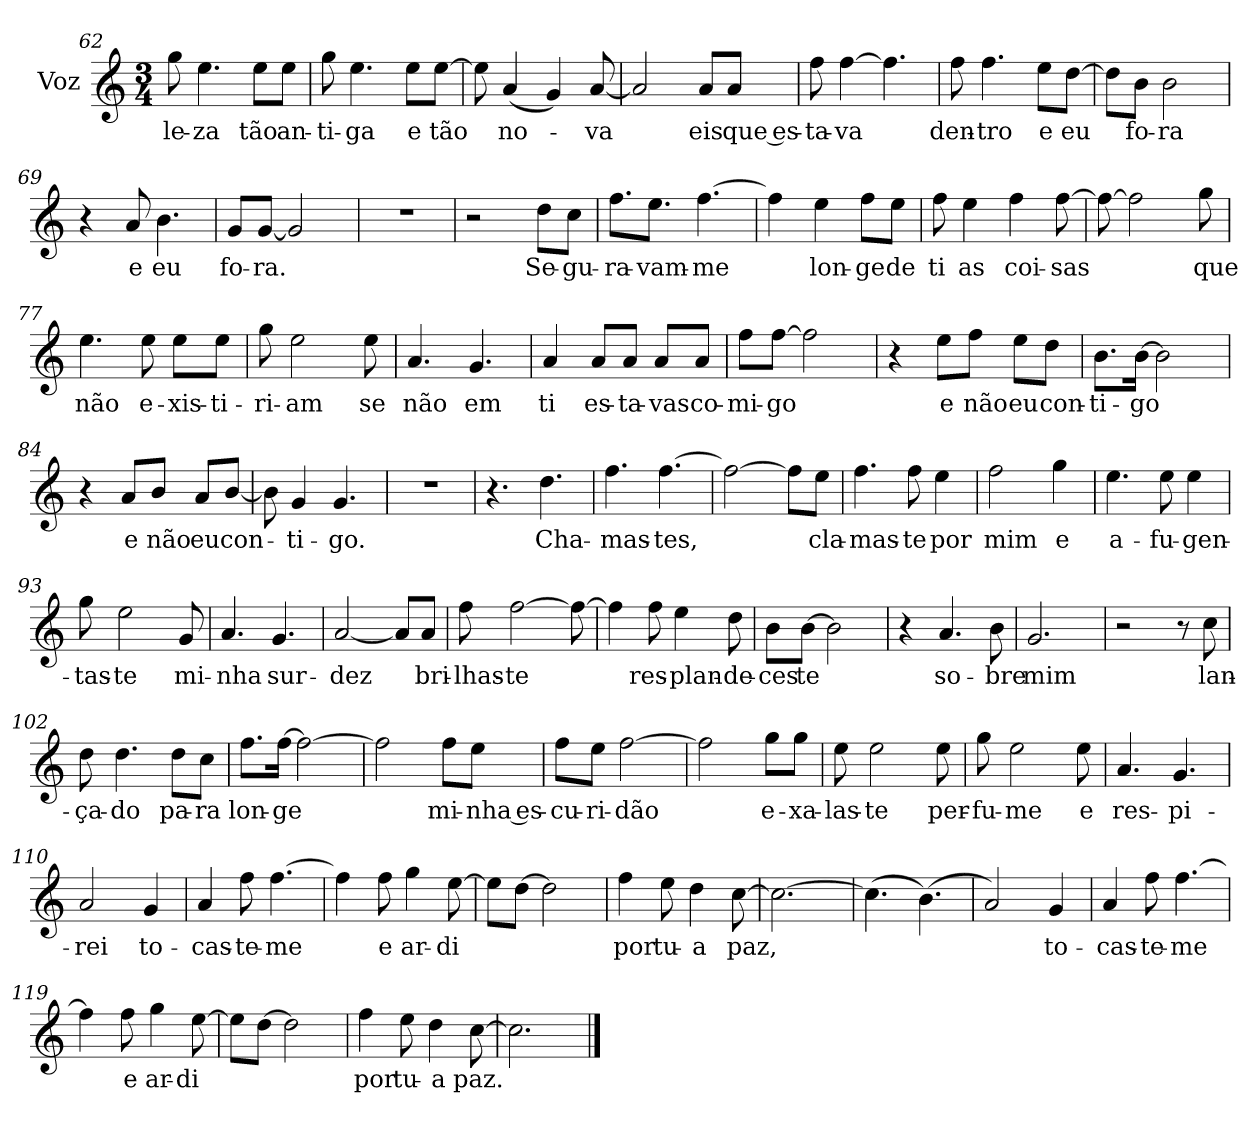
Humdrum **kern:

**kern	**text
*part1	*part1
*staff1	*staff1
*I"Voz	*
*I'Vo.	*
*clefG2	*
*k[]	*
*M3/4	*
=62	=62
!	!LO:LY:b
8gg\	-le-
!	!LO:LY:b
4.ee\	-za
!	!LO:LY:b
8ee\L	tão
!	!LO:LY:b
8ee\J	an-
=63	=63
!	!LO:LY:b
8gg\	-ti-
!	!LO:LY:b
4.ee\	-ga
!	!LO:LY:b
8ee\L	e
!	!LO:LY:b
[8ee\J	tão
=64	=64
8ee\]	.
!	!LO:LY:b
(<4a/	no-
4g/)	.
!	!LO:LY:b
[8a/	-va
!!LO:LB:g=z
=65	=65
2a/]	.
!	!LO:LY:b
8a/L	eis
!	!LO:LY:b
8a/J	que es-
=66	=66
!	!LO:LY:b
8ff\	-ta-
!	!LO:LY:b
[4ff\	-va
4.ff\]	.
=67	=67
!	!LO:LY:b
8ff\	den-
!	!LO:LY:b
4.ff\	-tro
!	!LO:LY:b
8ee\L	e
!	!LO:LY:b
[8dd\J	eu
=68	=68
8dd\L]	.
!	!LO:LY:b
8b\J	fo-
!	!LO:LY:b
2b\	-ra
=69	=69
4r	.
!	!LO:LY:b
8a/	e
!	!LO:LY:b
4.b\	eu
=70	=70
!	!LO:LY:b
8g/L	fo-
!	!LO:LY:b
[8g/J	-ra.
2g/]	.
=71	=71
2.r	.
=72	=72
2r	.
!	!LO:LY:b
8dd\L	Se-
!	!LO:LY:b
8cc\J	-gu-
=73	=73
!	!LO:LY:b
8.ff\L	-ra-
!	!LO:LY:b
8.ee\J	-vam-
!	!LO:LY:b
[4.ff\	-me
!!LO:LB:g=z
=74	=74
4ff\]	.
!	!LO:LY:b
4ee\	lon-
!	!LO:LY:b
8ff\L	-ge
!	!LO:LY:b
8ee\J	de
=75	=75
!	!LO:LY:b
8ff\	ti
!	!LO:LY:b
4ee\	as
!	!LO:LY:b
4ff\	coi-
!	!LO:LY:b
[8ff\	-sas
=76	=76
8ff\_	.
2ff\]	.
!	!LO:LY:b
8gg\	que
=77	=77
!	!LO:LY:b
4.ee\	não
!	!LO:LY:b
8ee\	e-
!	!LO:LY:b
8ee\L	-xis-
!	!LO:LY:b
8ee\J	-ti-
=78	=78
!	!LO:LY:b
8gg\	-ri-
!	!LO:LY:b
2ee\	-am
!	!LO:LY:b
8ee\	se
=79	=79
!	!LO:LY:b
4.a/	não
!	!LO:LY:b
4.g/	em
=80	=80
!	!LO:LY:b
4a/	ti
!	!LO:LY:b
8a/L	es-
!	!LO:LY:b
8a/J	-ta-
!	!LO:LY:b
8a/L	-vas
!	!LO:LY:b
8a/J	co-
=81	=81
!	!LO:LY:b
8ff\L	-mi-
!	!LO:LY:b
[8ff\J	-go
2ff\]	.
!!LO:PB:g=z
=82	=82
4r	.
!	!LO:LY:b
8ee\L	e
!	!LO:LY:b
8ff\J	não
!	!LO:LY:b
8ee\L	eu
!	!LO:LY:b
8dd\J	con-
=83	=83
!	!LO:LY:b
8.b\L	-ti-
!	!LO:LY:b
[16b\Jk	-go
2b\]	.
=84	=84
4r	.
!	!LO:LY:b
8a/L	e
!	!LO:LY:b
8b/J	não
!	!LO:LY:b
8a/L	eu
!	!LO:LY:b
[8b/J	con-
=85	=85
8b\]	.
!	!LO:LY:b
4g/	-ti-
!	!LO:LY:b
4.g/	-go.
=86	=86
2.r	.
=87	=87
4.r	.
!	!LO:LY:b
4.dd\	Cha-
=88	=88
!	!LO:LY:b
4.ff\	-mas-
!	!LO:LY:b
[4.ff\	-tes,
=89	=89
2ff\_	.
8ff\L]	.
!	!LO:LY:b
8ee\J	cla-
=90	=90
!	!LO:LY:b
4.ff\	-mas-
!	!LO:LY:b
8ff\	-te
!	!LO:LY:b
4ee\	por
!!LO:LB:g=z
=91	=91
!	!LO:LY:b
2ff\	mim
!	!LO:LY:b
4gg\	e
=92	=92
!	!LO:LY:b
4.ee\	a-
!	!LO:LY:b
8ee\	-fu-
!	!LO:LY:b
4ee\	-gen-
=93	=93
!	!LO:LY:b
8gg\	-tas-
!	!LO:LY:b
2ee\	-te
!	!LO:LY:b
8g/	mi-
=94	=94
!	!LO:LY:b
4.a/	-nha
!	!LO:LY:b
4.g/	sur-
=95	=95
!	!LO:LY:b
[2a/	-dez
8a/L]	.
!	!LO:LY:b
8a/J	bri-
=96	=96
!	!LO:LY:b
8ff\	-lhas-
!	!LO:LY:b
[2ff\	-te
8ff\_	.
=97	=97
4ff\]	.
!	!LO:LY:b
8ff\	res-
!	!LO:LY:b
4ee\	-plan-
!	!LO:LY:b
8dd\	-de-
=98	=98
!	!LO:LY:b
8b\L	-ces
!	!LO:LY:b
[8b\J	te
2b\]	.
=99	=99
4r	.
!	!LO:LY:b
4.a/	so-
!	!LO:LY:b
8b\	-bre
=100	=100
!	!LO:LY:b
2.g/	mim
!!LO:LB:g=z
=101	=101
2r	.
8r	.
!	!LO:LY:b
8cc\	lan-
=102	=102
!	!LO:LY:b
8dd\	-ça-
!	!LO:LY:b
4.dd\	-do
!	!LO:LY:b
8dd\L	pa-
!	!LO:LY:b
8cc\J	-ra
=103	=103
!	!LO:LY:b
8.ff\L	lon-
!	!LO:LY:b
[16ff\Jk	-ge
2ff\_	.
=104	=104
2ff\]	.
!	!LO:LY:b
8ff\L	mi-
!	!LO:LY:b
8ee\J	-nha es-
=105	=105
!	!LO:LY:b
8ff\L	-cu-
!	!LO:LY:b
8ee\J	-ri-
!	!LO:LY:b
[2ff\	-dão
=106	=106
2ff\]	.
!	!LO:LY:b
8gg\L	e-
!	!LO:LY:b
8gg\J	-xa-
=107	=107
!	!LO:LY:b
8ee\	-las-
!	!LO:LY:b
2ee\	-te
!	!LO:LY:b
8ee\	per-
=108	=108
!	!LO:LY:b
8gg\	-fu-
!	!LO:LY:b
2ee\	-me
!	!LO:LY:b
8ee\	e
=109	=109
!	!LO:LY:b
4.a/	res-
!	!LO:LY:b
4.g/	-pi-
!!LO:LB:g=z
=110	=110
!	!LO:LY:b
2a/	-rei
!	!LO:LY:b
4g/	to-
=111	=111
!	!LO:LY:b
4a/	-cas-
!	!LO:LY:b
8ff\	-te-
!	!LO:LY:b
[4.ff\	-me
=112	=112
4ff\]	.
!	!LO:LY:b
8ff\	e
!	!LO:LY:b
4gg\	ar-
!	!LO:LY:b
[8ee\	-di
=113	=113
8ee\L]	.
[8dd\J	.
2dd\]	.
=114	=114
!	!LO:LY:b
4ff\	por
!	!LO:LY:b
8ee\	tu-
!	!LO:LY:b
4dd\	-a
!	!LO:LY:b
[8cc\	paz,
=115	=115
2.cc\_	.
=116	=116
(>4.cc\]	.
(>4.b\)	.
=117	=117
2a/)	.
!	!LO:LY:b
4g/	to-
=118	=118
!	!LO:LY:b
4a/	-cas-
!	!LO:LY:b
8ff\	-te-
!	!LO:LY:b
[4.ff\	-me
=119	=119
4ff\]	.
!	!LO:LY:b
8ff\	e
!	!LO:LY:b
4gg\	ar-
!	!LO:LY:b
[8ee\	-di
=120	=120
8ee\L]	.
[8dd\J	.
2dd\]	.
!!LO:LB:g=z
=121	=121
!	!LO:LY:b
4ff\	por
!	!LO:LY:b
8ee\	tu-
!	!LO:LY:b
4dd\	-a
!	!LO:LY:b
[8cc\	paz.
=122	=122
2.cc\]	.
==	==
*-	*-
